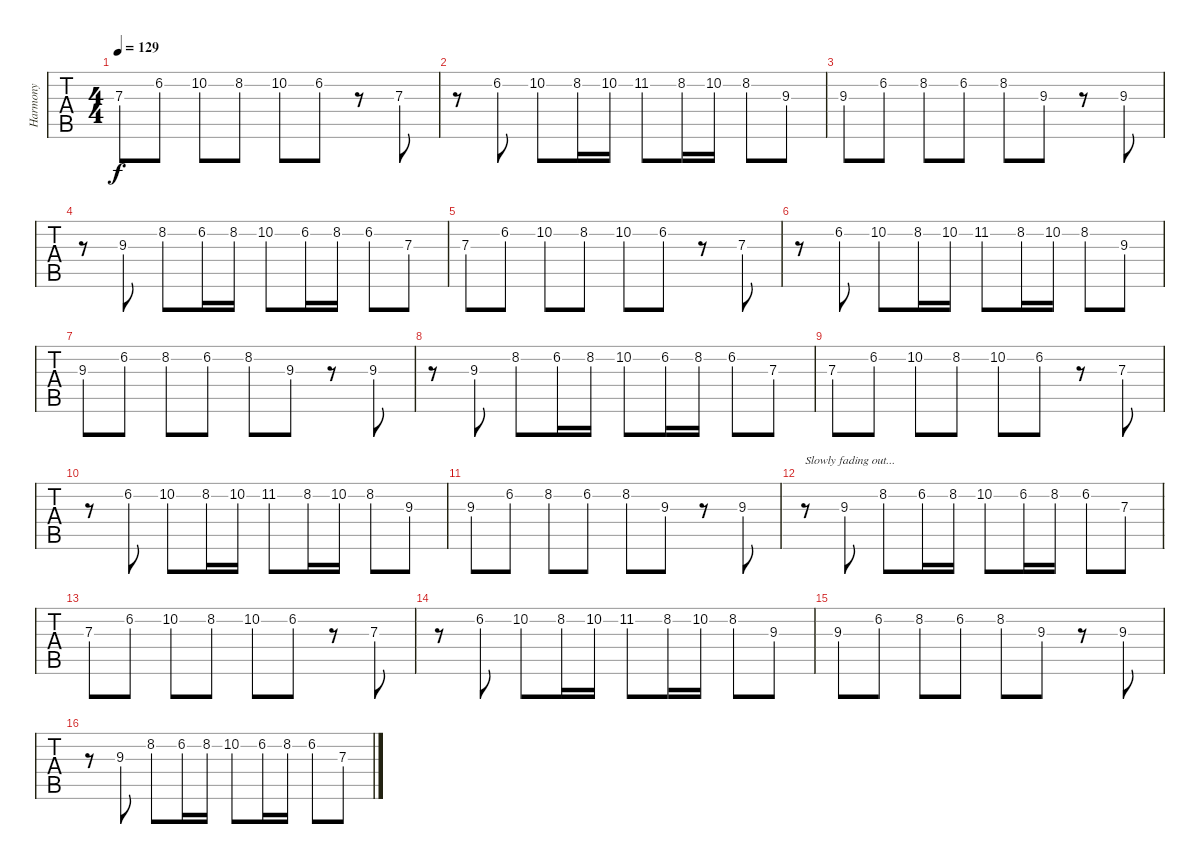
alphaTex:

\track ("Harmony" "Harmony") {instrument distortionguitar}
\staff {tabs}
\tuning (B3 Gb3 D3 A2 E2 A1) {hide}
\ts (4 4)
\tempo 129
\clef f4
\ks c
7.3.8{dy f} 6.2.8 10.2.8 8.2.8 10.2.8 6.2.8 r.8 7.3.8 |
r.8 6.2.8 10.2.8 8.2.16 10.2.16 11.2.8 8.2.16 10.2.16 8.2.8 9.3.8 |
9.3.8 6.2.8 8.2.8 6.2.8 8.2.8 9.3.8 r.8 9.3.8 |
r.8 9.3.8 8.2.8 6.2.16 8.2.16 10.2.8 6.2.16 8.2.16 6.2.8 7.3.8 |
7.3.8 6.2.8 10.2.8 8.2.8 10.2.8 6.2.8 r.8 7.3.8 |
r.8 6.2.8 10.2.8 8.2.16 10.2.16 11.2.8 8.2.16 10.2.16 8.2.8 9.3.8 |
9.3.8 6.2.8 8.2.8 6.2.8 8.2.8 9.3.8 r.8 9.3.8 |
r.8 9.3.8 8.2.8 6.2.16 8.2.16 10.2.8 6.2.16 8.2.16 6.2.8 7.3.8 |
7.3.8 6.2.8 10.2.8 8.2.8 10.2.8 6.2.8 r.8 7.3.8 |
r.8 6.2.8 10.2.8 8.2.16 10.2.16 11.2.8 8.2.16 10.2.16 8.2.8 9.3.8 |
9.3.8 6.2.8 8.2.8 6.2.8 8.2.8 9.3.8 r.8 9.3.8 |
r.8{txt "Slowly fading out..."} 9.3.8 8.2.8 6.2.16 8.2.16 10.2.8 6.2.16 8.2.16 6.2.8 7.3.8 |
7.3.8 6.2.8 10.2.8 8.2.8 10.2.8 6.2.8 r.8 7.3.8 |
r.8 6.2.8 10.2.8 8.2.16 10.2.16 11.2.8 8.2.16 10.2.16 8.2.8 9.3.8 |
9.3.8 6.2.8 8.2.8 6.2.8 8.2.8 9.3.8 r.8 9.3.8 |
r.8 9.3.8 8.2.8 6.2.16 8.2.16 10.2.8 6.2.16 8.2.16 6.2.8 7.3.8
